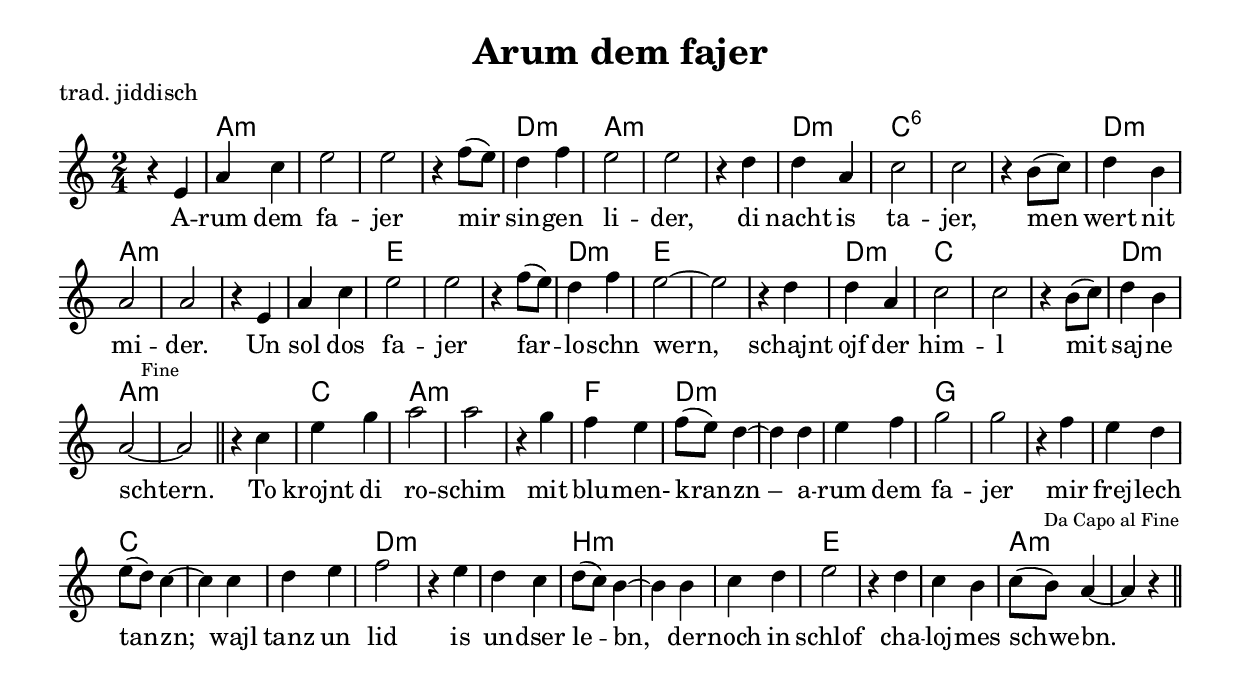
\version "2.10.33"
#(ly:set-option (quote no-point-and-click))
%#(set-global-staff-size 18)

\header{
	title = "Arum dem fajer"
	poet = "trad. jiddisch"
%	composer = "M: "
%	instrument = "2 voc + git"
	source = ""
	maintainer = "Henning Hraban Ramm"
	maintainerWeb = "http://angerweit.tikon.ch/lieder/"
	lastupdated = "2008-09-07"
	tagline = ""
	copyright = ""
}

global = {
	\clef treble
	\key a \minor
	\time 2/4
}

akkorde = \chordmode {
	s2 | a2:m |
	a:m | a:m~ |
	a:m | d:m |
	a:m | a:m~ |
	a:m | d:m |
	c:6 | c:6~ |
	c:6 | d:m |
	a:m | a:m~ |
	%
	a:m | a:m |
	e | e~ |
	e | d:m |
	e~ | e~ |
	e | d:m |
	c | c~ |
	c | d:m |
	a:m~ | a:m~ |
	%
	a:m | c |
	a:m | a:m~ |
	a:m | f |
	d:m~ | d:m |
	d:m | g |
	g~ | g |
	g | c~ |
	c | c |
	d:m~ | d:m |
	d:m | b:m~ |
	b:m | b:m |
	e~ | e |
	e | a:m~ |
	a:m
}

dynamics = \relative c {
	r4\mp
}

oberstimme = \relative c' {
	r4 e | a c |
	e2 | e |
	r4 f8( e) |
	d4 f | e2 |
	e | r4 d |
	d a | c2 |
	c | r4 b8( c) |
	d4 b | 
	a2 | a |
	%
	r4 e | a c |
	e2 | e |
	r4 f8( e) |
	d4 f | e2~ |
	e | r4 d |
	d a | c2 |
	c | r4 b8( c) |
	d4 b | 
	a2~\mark\markup{\tiny "Fine"} | a 
	\bar "||"
	%
	r4 c | e g |
	a2 a | r4 g |
	f e | f8( e) d4~ |
	d d | e f |
	g2 | g |
	r4 f | e d |
	e8( d) c4~ | c c |
	d e | f2 |
	r4 e | d c | 
	d8( c) b4~ | b b |
	c d | e2 |
	r4 d | c b |
	c8( b) a4~\mark\markup{\tiny "Da Capo al Fine"} | a r
	\bar "||"
}

unterstimme = \relative c' {
}

text = \lyricmode {
	A -- rum dem fa -- jer mir sin -- gen li -- der,
	di nacht is ta -- jer, men wert nit mi -- der.
	Un sol dos fa -- jer far -- lo -- schn wern,
	schajnt ojf der him -- l mit saj -- ne schtern.
	
	To krojnt di ro -- schim mit blu -- men- kran -- "zn –"
	a -- rum dem fa -- jer mir frej -- lech tan -- zn;
	wajl tanz un lid is un -- dser le -- bn,
	der -- noch in schlof cha -- loj -- mes schwe -- bn.
}

% Papier-Ausgabe
\score {
	<<
		\override Score . BarNumber 
			#'break-visibility = #all-invisible
		\context ChordNames {
			\germanChords
			\set chordChanges = ##t
			\akkorde
		}
		\context Staff = Oben <<
			\global
			\context Voice = "eins" \oberstimme
		>>
		\lyricsto "eins" \new Lyrics { \text }
	>>
	\layout { 
		indent = 0\cm
		%line-width = 123\mm
	}
}

% MIDI
\score {
	\unfoldRepeats {
		<<
			\context Staff = chords <<
				\set Staff.midiInstrument = "fx 4 (atmosphere)"
				\context Voice = chords {
					<< \dynamics \akkorde >>
				}
			>>
			\context Staff = ober <<
				%\set Staff.midiInstrument = "violin"
				\context Voice = ober \oberstimme
			>>
			\context Staff = unter <<
				\set Staff.midiInstrument = "violin"
				\context Voice = unter \oberstimme
			>>
		>>
	}
	\midi{
		\context { \Score
		tempoWholesPerMinute = #(ly:make-moment 150 4)
		}
	}
}
